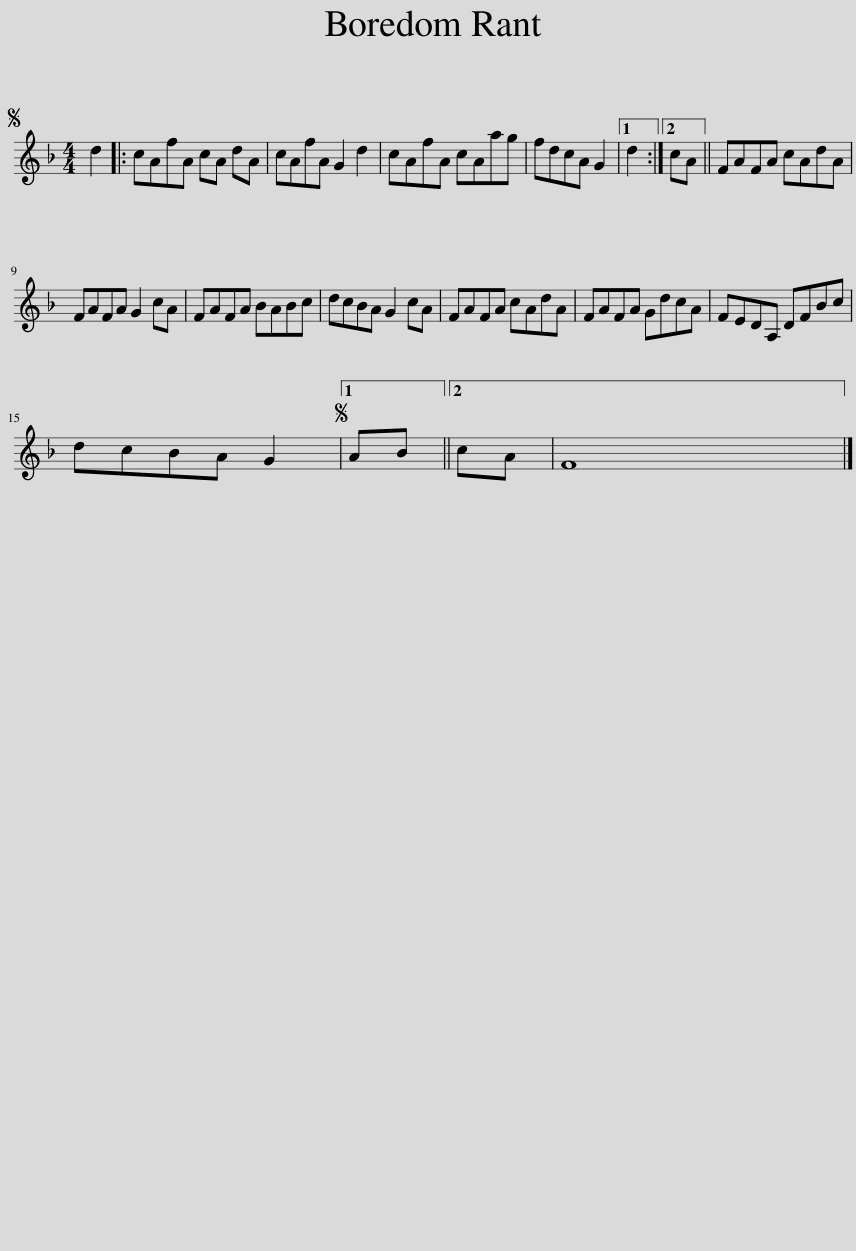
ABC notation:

X:1
L:1/8
M:4/4
I:linebreak $
K:F
V:1 treble
V:1
S d2 |: cAfA cA dA | cAfA G2 d2 | cAfA cAag | fdcA G2 |1 %5
 d2 :|2 cA || FAFA cAdA |$ FAFA G2 cA | FAFA BABc | %10
 dcBA G2 cA | FAFA cAdA | FAFA GdcA | FEDA, DFBc |$ dcBA G2 |1 %15
S AB ||2 cA | F8 |] %18
